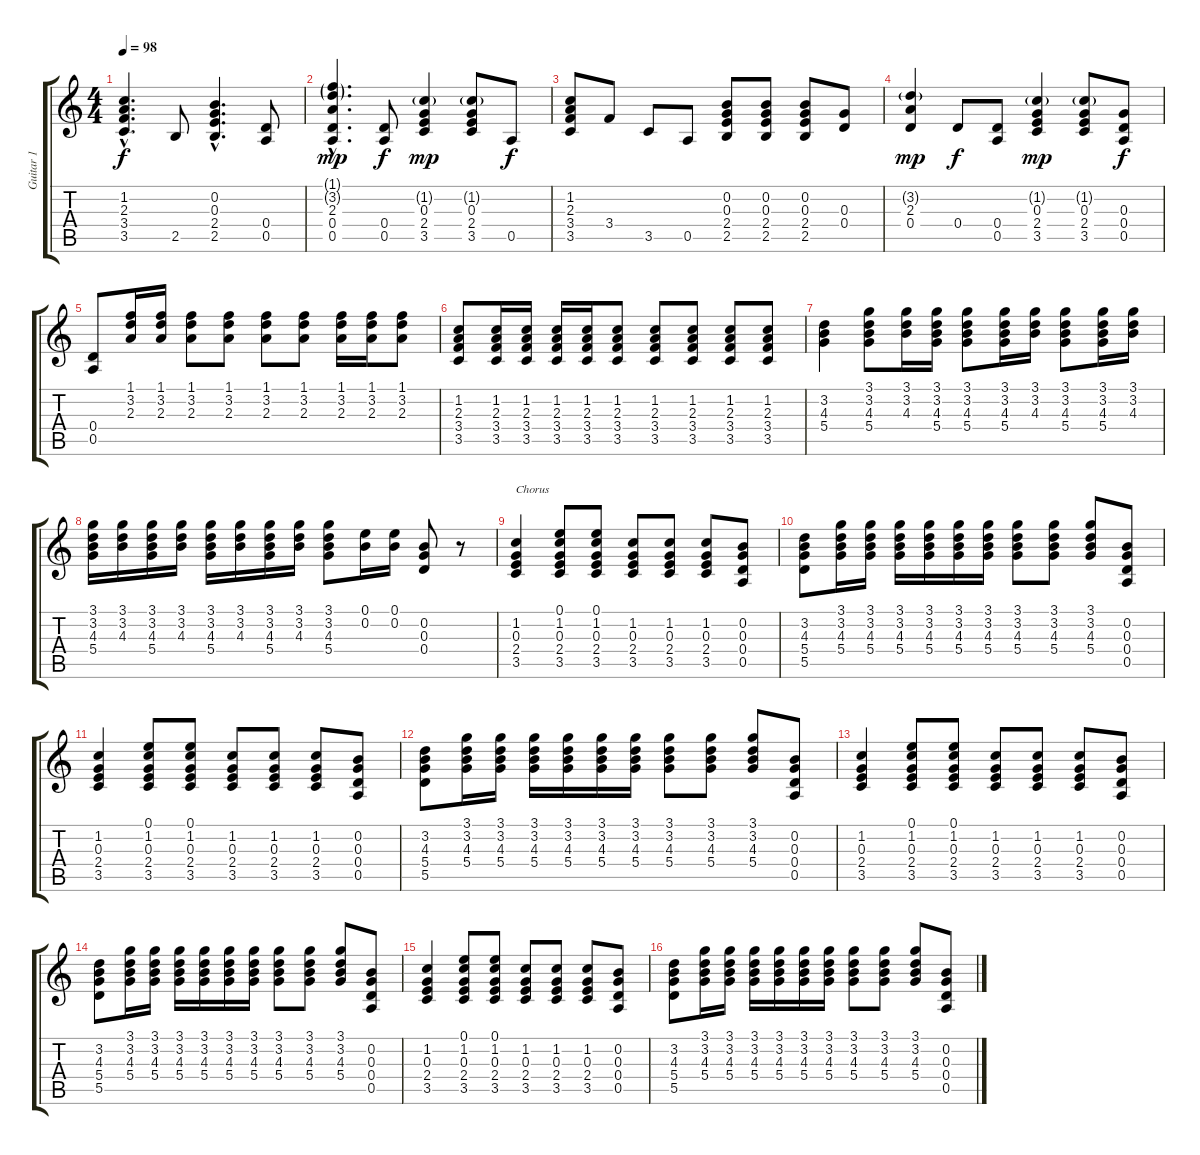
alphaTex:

\track ("Guitar 1" "Guitar 1") {instrument electricguitarclean}
\staff {score tabs}
\tuning (E4 B3 G3 D3 A2 E2) {hide}
\ts (4 4)
\tempo 98
\clef g2
\ks c
(1.2{hac} 2.3{hac} 3.4{hac} 3.5{hac}).4{d dy f} 2.5.8 (0.2{hac} 0.3{hac} 2.4{hac} 2.5{hac}).4{d} (0.4 0.5).8 |
(1.1{g hac} 3.2{g hac} 2.3{hac} 0.4{hac} 0.5{hac}).4{d dy mp} (0.4 0.5).8{dy f} (1.2{g} 0.3 2.4 3.5).4{dy mp} (1.2{g} 0.3 2.4 3.5).8 0.5.8{dy f} |
(1.2 2.3 3.4 3.5).8 3.4.8 3.5.8 0.5.8 (0.2 0.3 2.4 2.5).8 (0.2 0.3 2.4 2.5).8 (0.2 0.3 2.4 2.5).8 (0.3 0.4).8 |
(3.2{g} 2.3 0.4).4{dy mp} 0.4.8{dy f} (0.4 0.5).8 (1.2{g} 0.3 2.4 3.5).4{dy mp} (1.2{g} 0.3 2.4 3.5).8 (0.3 0.4 0.5).8{dy f} |
(0.4 0.5).8 (1.1 3.2 2.3).16 (1.1 3.2 2.3).16 (1.1 3.2 2.3).8 (1.1 3.2 2.3).8 (1.1 3.2 2.3).8 (1.1 3.2 2.3).8 (1.1 3.2 2.3).16 (1.1 3.2 2.3).16 (1.1 3.2 2.3).8 |
(1.2 2.3 3.4 3.5).8 (1.2 2.3 3.4 3.5).16 (1.2 2.3 3.4 3.5).16 (1.2 2.3 3.4 3.5).16 (1.2 2.3 3.4 3.5).16 (1.2 2.3 3.4 3.5).8 (1.2 2.3 3.4 3.5).8 (1.2 2.3 3.4 3.5).8 (1.2 2.3 3.4 3.5).8 (1.2 2.3 3.4 3.5).8 |
(3.2 4.3 5.4).4 (3.1 3.2 4.3 5.4).8 (3.1 3.2 4.3).16 (3.1 3.2 4.3 5.4).16 (3.1 3.2 4.3 5.4).8 (3.1 3.2 4.3 5.4).16 (3.1 3.2 4.3).16 (3.1 3.2 4.3 5.4).8 (3.1 3.2 4.3 5.4).16 (3.1 3.2 4.3).16 |
(3.1 3.2 4.3 5.4).16 (3.1 3.2 4.3).16 (3.1 3.2 4.3 5.4).16 (3.1 3.2 4.3).16 (3.1 3.2 4.3 5.4).16 (3.1 3.2 4.3).16 (3.1 3.2 4.3 5.4).16 (3.1 3.2 4.3).16 (3.1 3.2 4.3 5.4).8 (0.1 0.2).16 (0.1 0.2).16 (0.2 0.3 0.4).8 r.8 |
(1.2 0.3 2.4 3.5).4{txt "Chorus"} (0.1 1.2 0.3 2.4 3.5).8 (0.1 1.2 0.3 2.4 3.5).8 (1.2 0.3 2.4 3.5).8 (1.2 0.3 2.4 3.5).8 (1.2 0.3 2.4 3.5).8 (0.2 0.3 0.4 0.5).8 |
(3.2 4.3 5.4 5.5).8 (3.1 3.2 4.3 5.4).16 (3.1 3.2 4.3 5.4).16 (3.1 3.2 4.3 5.4).16 (3.1 3.2 4.3 5.4).16 (3.1 3.2 4.3 5.4).16 (3.1 3.2 4.3 5.4).16 (3.1 3.2 4.3 5.4).8 (3.1 3.2 4.3 5.4).8 (3.1 3.2 4.3 5.4).8 (0.2 0.3 0.4 0.5).8 |
(1.2 0.3 2.4 3.5).4 (0.1 1.2 0.3 2.4 3.5).8 (0.1 1.2 0.3 2.4 3.5).8 (1.2 0.3 2.4 3.5).8 (1.2 0.3 2.4 3.5).8 (1.2 0.3 2.4 3.5).8 (0.2 0.3 0.4 0.5).8 |
(3.2 4.3 5.4 5.5).8 (3.1 3.2 4.3 5.4).16 (3.1 3.2 4.3 5.4).16 (3.1 3.2 4.3 5.4).16 (3.1 3.2 4.3 5.4).16 (3.1 3.2 4.3 5.4).16 (3.1 3.2 4.3 5.4).16 (3.1 3.2 4.3 5.4).8 (3.1 3.2 4.3 5.4).8 (3.1 3.2 4.3 5.4).8 (0.2 0.3 0.4 0.5).8 |
(1.2 0.3 2.4 3.5).4 (0.1 1.2 0.3 2.4 3.5).8 (0.1 1.2 0.3 2.4 3.5).8 (1.2 0.3 2.4 3.5).8 (1.2 0.3 2.4 3.5).8 (1.2 0.3 2.4 3.5).8 (0.2 0.3 0.4 0.5).8 |
(3.2 4.3 5.4 5.5).8 (3.1 3.2 4.3 5.4).16 (3.1 3.2 4.3 5.4).16 (3.1 3.2 4.3 5.4).16 (3.1 3.2 4.3 5.4).16 (3.1 3.2 4.3 5.4).16 (3.1 3.2 4.3 5.4).16 (3.1 3.2 4.3 5.4).8 (3.1 3.2 4.3 5.4).8 (3.1 3.2 4.3 5.4).8 (0.2 0.3 0.4 0.5).8 |
(1.2 0.3 2.4 3.5).4 (0.1 1.2 0.3 2.4 3.5).8 (0.1 1.2 0.3 2.4 3.5).8 (1.2 0.3 2.4 3.5).8 (1.2 0.3 2.4 3.5).8 (1.2 0.3 2.4 3.5).8 (0.2 0.3 0.4 0.5).8 |
(3.2 4.3 5.4 5.5).8 (3.1 3.2 4.3 5.4).16 (3.1 3.2 4.3 5.4).16 (3.1 3.2 4.3 5.4).16 (3.1 3.2 4.3 5.4).16 (3.1 3.2 4.3 5.4).16 (3.1 3.2 4.3 5.4).16 (3.1 3.2 4.3 5.4).8 (3.1 3.2 4.3 5.4).8 (3.1 3.2 4.3 5.4).8 (0.2 0.3 0.4 0.5).8
